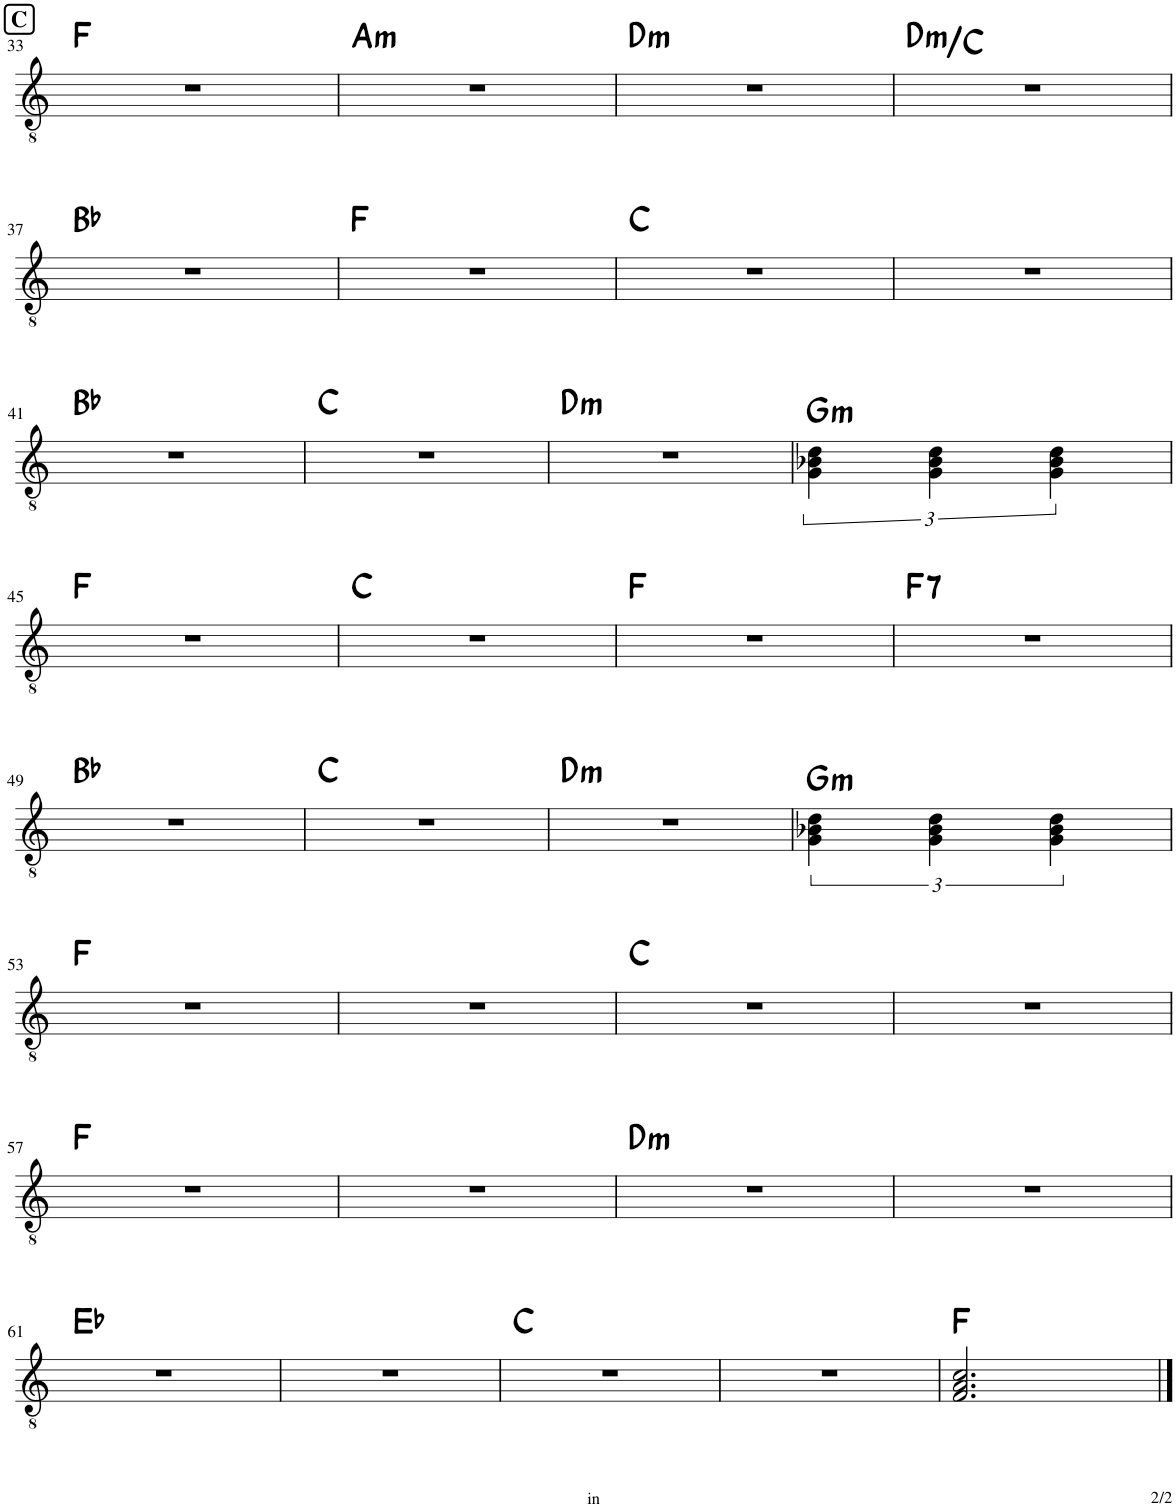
**kern	**harte
*part1	*part1
*staff1	*
*I"Classical Guitar	*
*I'Guit.	*
!!LO:PB:g=z
*clefGv2	*
*k[]	*
*M6/8	*
!!LO:REH:place=s1:a:B:cj:fs=11:t=C
=33	=33
2.r	F:maj
=34	=34
!	!LO:H:kt=m
2.r	A:min
=35	=35
!	!LO:H:kt=m
2.r	D:min
=36	=36
!	!LO:H:kt=m
2.r	D:min/b7
!!LO:LB:g=z
=37	=37
2.r	Bb:maj
=38	=38
2.r	F:maj
=39	=39
2.r	C:maj
=40	=40
2.r	.
!!LO:LB:g=z
=41	=41
2.r	Bb:maj
=42	=42
2.r	C:maj
=43	=43
!	!LO:H:kt=m
2.r	D:min
=44	=44
!	!LO:H:kt=m
4G\ 4B-X\ 4d\	G:min
4G\ 4B-\ 4d\	.
4G\ 4B-\ 4d\	.
!!LO:LB:g=z
=45	=45
2.r	F:maj
=46	=46
2.r	C:maj
=47	=47
2.r	F:maj
=48	=48
!	!LO:H:kt=7
2.r	F:7
!!LO:LB:g=z
=49	=49
2.r	Bb:maj
=50	=50
2.r	C:maj
=51	=51
!	!LO:H:kt=m
2.r	D:min
=52	=52
!	!LO:H:kt=m
4G\ 4B-X\ 4d\	G:min
4G\ 4B-\ 4d\	.
4G\ 4B-\ 4d\	.
!!LO:LB:g=z
=53	=53
2.r	F:maj
=54	=54
2.r	.
=55	=55
2.r	C:maj
=56	=56
2.r	.
!!LO:LB:g=z
=57	=57
2.r	F:maj
=58	=58
2.r	.
=59	=59
!	!LO:H:kt=m
2.r	D:min
=60	=60
2.r	.
!!LO:LB:g=z
=61	=61
2.r	Eb:maj
=62	=62
2.r	.
=63	=63
2.r	C:maj
=64	=64
2.r	.
=65	=65
2.F/ 2.A/ 2.c/	F:maj
==	==
*-	*-
